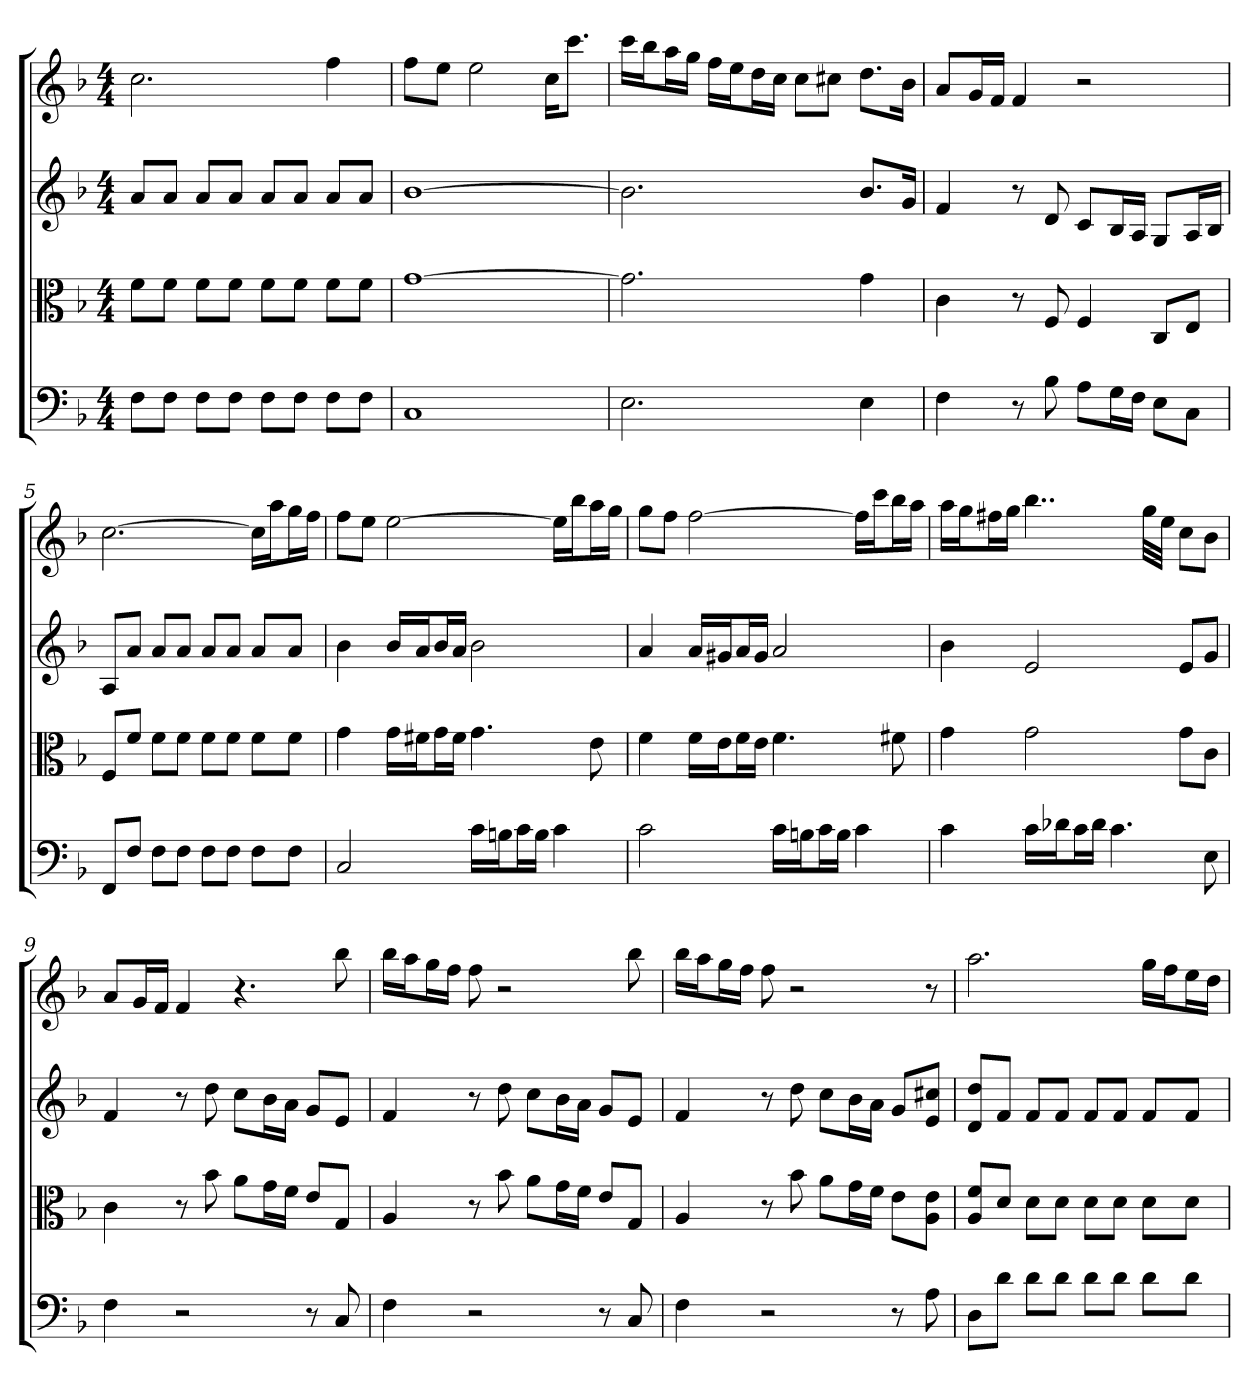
**kern	**kern	**kern	**kern
*part4	*part3	*part2	*part1
*staff4	*staff3	*staff2	*staff1
*clefF4	*clefC3	*	*
*k[b-]	*k[b-]	*k[b-]	*k[b-]
*F:	*F:	*F:	*F:
*M4/4	*M4/4	*M4/4	*M4/4
=	=	=	=
8F\L	8f\L	8aL	2.cc
8F\J	8f\J	8aJ	.
8F\L	8f\L	8aL	.
8F\J	8f\J	8aJ	.
8F\L	8f\L	8aL	.
8F\J	8f\J	8aJ	.
8F\L	8f\L	8aL	4ff
8F\J	8f\J	8aJ	.
=2	=2	=2	=2
1C	[1g	[1b-	8ffL
.	.	.	8eeJ
.	.	.	2ee
.	.	.	16ccKL
.	.	.	8.cccJ
=3	=3	=3	=3
2.E	2.g]	2.b-]	16cccLL
.	.	.	16bb-J
.	.	.	16aaL
.	.	.	16ggJJ
.	.	.	16ffLL
.	.	.	16eeJ
.	.	.	16ddL
.	.	.	16ccJJ
.	.	.	8ccL
.	.	.	8cc#XJ
4E	4g	8.b-L	8.ddL
.	.	16gJk	16b-Jk
=4	=4	=4	=4
4F	4c	4f	8aL
.	.	.	16gL
.	.	.	16fJJ
8r	8r	8r	4f
8B-	8F	8d	.
8A\L	4F	8cL	2r
16G\L	.	16B-L	.
16F\JJ	.	16AJJ	.
8E\L	8C/L	8GL	.
8C\J	8E/J	16AL	.
.	.	16B-JJ	.
=5	=5	=5	=5
8FF/L	8F/L	8AL	[2.cc
8F/J	8f/J	8aJ	.
8F\L	8f\L	8aL	.
8F\J	8f\J	8aJ	.
8F\L	8f\L	8aL	.
8F\J	8f\J	8aJ	.
8F\L	8f\L	8aL	16ccLL]
.	.	.	16aaJ
8F\J	8f\J	8aJ	16ggL
.	.	.	16ffJJ
=6	=6	=6	=6
2C	4g	4b-	8ffL
.	.	.	8eeJ
.	16g\LL	16b-LL	[2ee
.	16f#X\J	16aJ	.
.	16g\L	16b-L	.
.	16f#\JJ	16aJJ	.
16c\LL	4.g	2b-	.
16Bn\J	.	.	.
16c\L	.	.	.
16B\JJ	.	.	.
4c	.	.	16eeLL]
.	.	.	16bb-J
.	8e	.	16aaL
.	.	.	16ggJJ
=7	=7	=7	=7
2c	4f	4a	8ggL
.	.	.	8ffJ
.	16f\LL	16aLL	[2ff
.	16e\J	16g#XJ	.
.	16f\L	16aL	.
.	16e\JJ	16g#JJ	.
16c\LL	4.f	2a	.
16Bn\J	.	.	.
16c\L	.	.	.
16B\JJ	.	.	.
4c	.	.	16ffLL]
.	.	.	16cccJ
.	8f#X	.	16bb-L
.	.	.	16aaJJ
=8	=8	=8	=8
4c	4g	4b-	16aaLL
.	.	.	16ggJ
.	.	.	16ff#XL
.	.	.	16ggJJ
16c\LL	2g	2e	4..bb-
16d-X\J	.	.	.
16c\L	.	.	.
16d-\JJ	.	.	.
4.c	.	.	.
.	.	.	32ggLLL
.	.	.	32eeJJJ
.	8g\L	8eL	8ccL
8E	8c\J	8gJ	8b-J
=9	=9	=9	=9
4F	4c	4f	8aL
.	.	.	16gL
.	.	.	16fJJ
2r	8r	8r	4f
.	8b-	8dd	.
.	8a\L	8ccL	4.r
.	16g\L	16b-L	.
.	16f\JJ	16aJJ	.
8r	8e/L	8gL	.
8C	8G/J	8eJ	8bb-
=10	=10	=10	=10
4F	4A	4f	16bb-LL
.	.	.	16aaJ
.	.	.	16ggL
.	.	.	16ffJJ
2r	8r	8r	8ff
.	8b-	8dd	2r
.	8a\L	8ccL	.
.	16g\L	16b-L	.
.	16f\JJ	16aJJ	.
8r	8e/L	8gL	.
8C	8G/J	8eJ	8bb-
=11	=11	=11	=11
4F	4A	4f	16bb-LL
.	.	.	16aaJ
.	.	.	16ggL
.	.	.	16ffJJ
2r	8r	8r	8ff
.	8b-	8dd	2r
.	8a\L	8ccL	.
.	16g\L	16b-L	.
.	16f\JJ	16aJJ	.
8r	8e\L	8gL	.
8A	8A\ 8e\J	8e 8cc#XJ	8r
=12	=12	=12	=12
8D\L	8A/ 8f/L	8d 8ddL	2.aa
8d\J	8d/J	8fJ	.
8d\L	8d\L	8fL	.
8d\J	8d\J	8fJ	.
8d\L	8d\L	8fL	.
8d\J	8d\J	8fJ	.
8d\L	8d\L	8fL	16ggLL
.	.	.	16ffJ
8d\J	8d\J	8fJ	16eeL
.	.	.	16ddJJ
=	=	=	=
*-	*-	*-	*-
